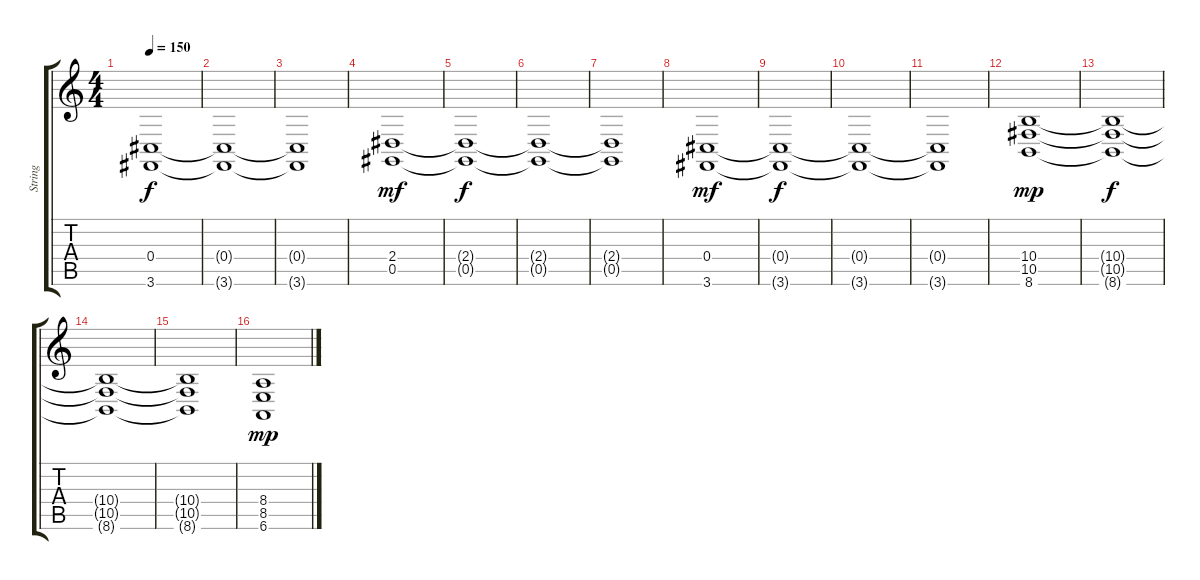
\track ("String" "String") {instrument stringensemble2}
\staff {score tabs}
\tuning (Eb4 Bb3 Gb3 Db3 Ab2 Eb2) {hide}
\ts (4 4)
\tempo 150
\clef g2
\ks c
(0.4{t} 3.6{t}).1{dy f} |
(0.4{t} 3.6{t}).1 |
(0.4{t} 3.6{t}).1 |
(2.4 0.5).1{dy mf instrument stringensemble2} |
(2.4{t} 0.5{t}).1{dy f} |
(2.4{t} 0.5{t}).1 |
(2.4{t} 0.5{t}).1 |
(0.4 3.6).1{dy mf instrument stringensemble2} |
(0.4{t} 3.6{t}).1{dy f} |
(0.4{t} 3.6{t}).1 |
(0.4{t} 3.6{t}).1 |
(10.4 10.5 8.6).1{dy mp instrument stringensemble2} |
(10.4{t} 10.5{t} 8.6{t}).1{dy f} |
(10.4{t} 10.5{t} 8.6{t}).1 |
(10.4{t} 10.5{t} 8.6{t}).1 |
(8.4 8.5 6.6).1{dy mp instrument stringensemble2}
